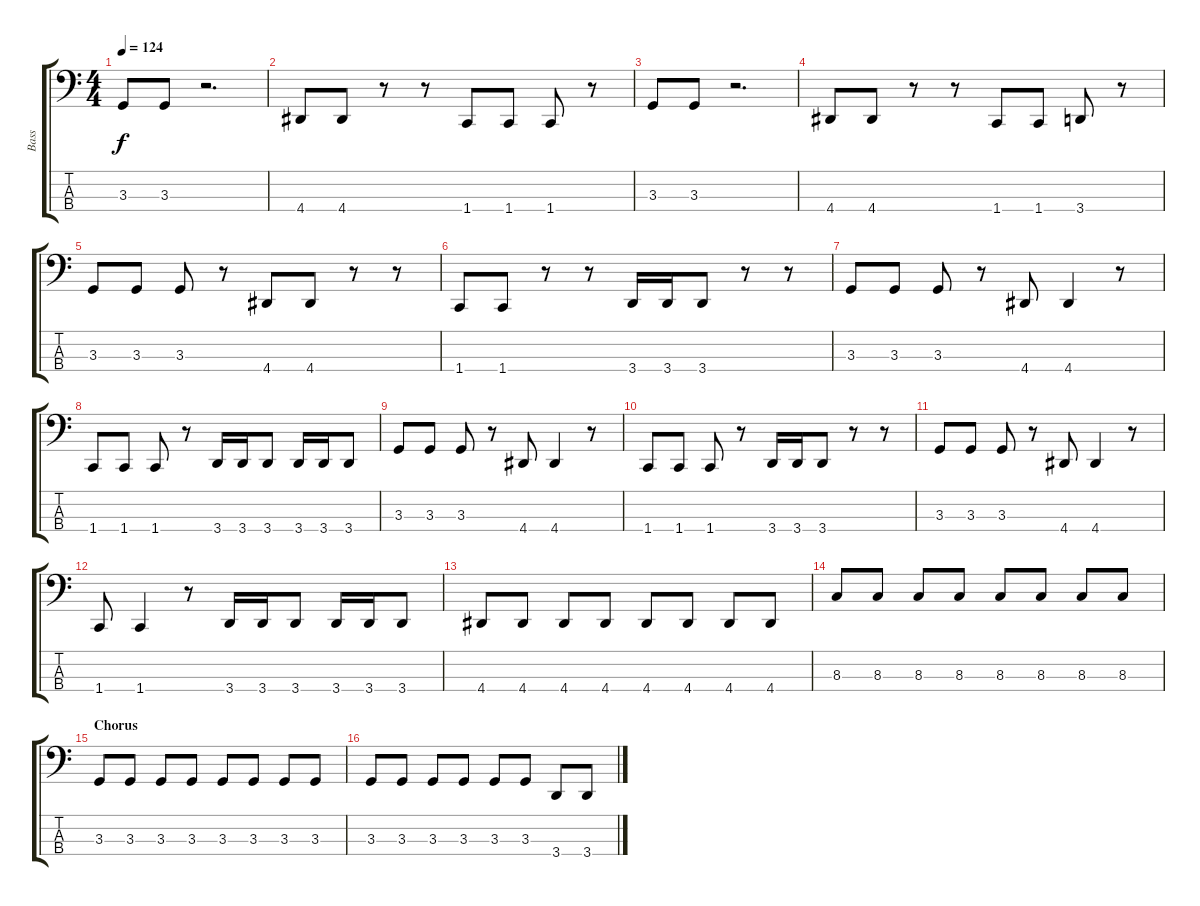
\track ("Bass" "Bass") {instrument electricbasspick}
\staff {score tabs}
\tuning (D2 A1 E1 B0) {hide}
\ts (4 4)
\tempo 124
\clef f4
\ks c
3.3.8{dy f} 3.3.8 r.2{d} |
4.4.8 4.4.8 r.8 r.8 1.4.8 1.4.8 1.4.8 r.8 |
3.3.8 3.3.8 r.2{d} |
4.4.8 4.4.8 r.8 r.8 1.4.8 1.4.8 3.4.8 r.8 |
3.3.8 3.3.8 3.3.8 r.8 4.4.8 4.4.8 r.8 r.8 |
1.4.8 1.4.8 r.8 r.8 3.4.16 3.4.16 3.4.8 r.8 r.8 |
3.3.8 3.3.8 3.3.8 r.8 4.4.8 4.4.4 r.8 |
1.4.8 1.4.8 1.4.8 r.8 3.4.16 3.4.16 3.4.8 3.4.16 3.4.16 3.4.8 |
3.3.8 3.3.8 3.3.8 r.8 4.4.8 4.4.4 r.8 |
1.4.8 1.4.8 1.4.8 r.8 3.4.16 3.4.16 3.4.8 r.8 r.8 |
3.3.8 3.3.8 3.3.8 r.8 4.4.8 4.4.4 r.8 |
1.4.8 1.4.4 r.8 3.4.16 3.4.16 3.4.8 3.4.16 3.4.16 3.4.8 |
4.4.8 4.4.8 4.4.8 4.4.8 4.4.8 4.4.8 4.4.8 4.4.8 |
8.3.8 8.3.8 8.3.8 8.3.8 8.3.8 8.3.8 8.3.8 8.3.8 |
\section ("" "Chorus")
3.3.8 3.3.8 3.3.8 3.3.8 3.3.8 3.3.8 3.3.8 3.3.8 |
3.3.8 3.3.8 3.3.8 3.3.8 3.3.8 3.3.8 3.4.8 3.4.8
